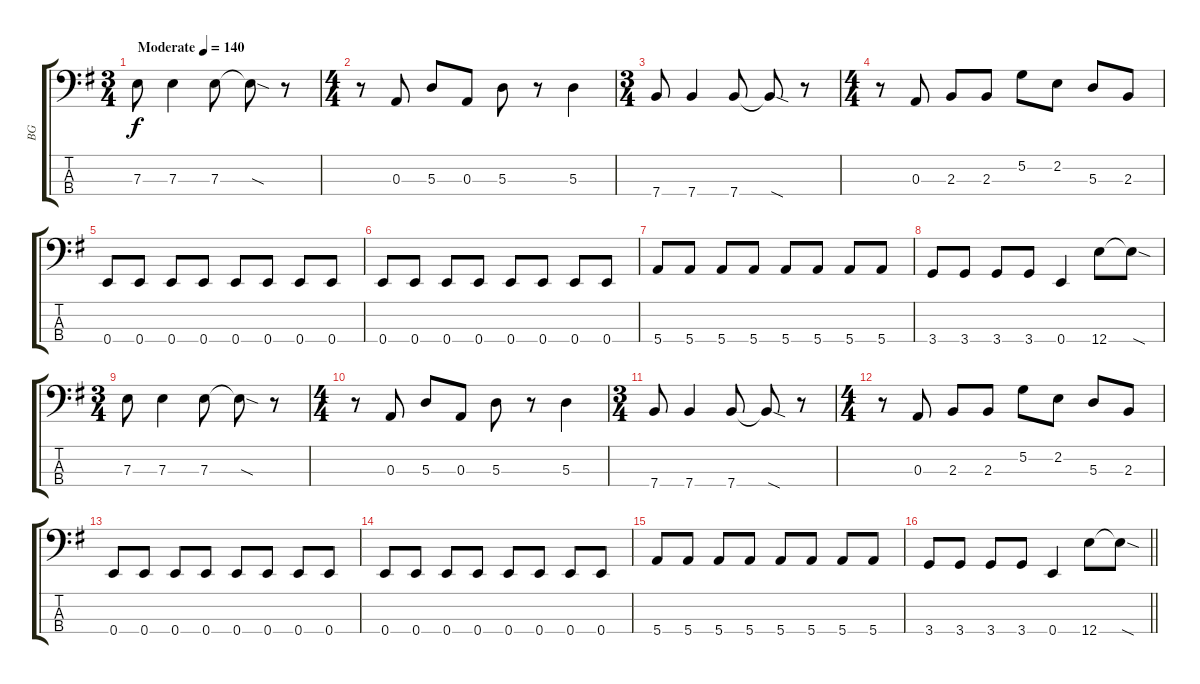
\track ("BG" "BG") {instrument electricbasspick}
\staff {score tabs}
\tuning (G2 D2 A1 E1) {hide}
\ts (3 4)
\tempo (140 "Moderate")
\clef f4
\ks eminor
7.3.8{dy f instrument electricbasspick} 7.3.4 7.3.8 7.3{sod t}.8 r.8 |
\ts (4 4)
r.8 0.3.8 5.3.8 0.3.8 5.3.8 r.8 5.3.4 |
\ts (3 4)
7.4.8 7.4.4 7.4.8 7.4{sod t}.8 r.8 |
\ts (4 4)
r.8 0.3.8 2.3.8 2.3.8 5.2.8 2.2.8 5.3.8 2.3.8 |
0.4.8 0.4.8 0.4.8 0.4.8 0.4.8 0.4.8 0.4.8 0.4.8 |
0.4.8 0.4.8 0.4.8 0.4.8 0.4.8 0.4.8 0.4.8 0.4.8 |
5.4.8 5.4.8 5.4.8 5.4.8 5.4.8 5.4.8 5.4.8 5.4.8 |
3.4.8 3.4.8 3.4.8 3.4.8 0.4.4 12.4.8 12.4{sod t}.8 |
\ts (3 4)
7.3.8 7.3.4 7.3.8 7.3{sod t}.8 r.8 |
\ts (4 4)
r.8 0.3.8 5.3.8 0.3.8 5.3.8 r.8 5.3.4 |
\ts (3 4)
7.4.8 7.4.4 7.4.8 7.4{sod t}.8 r.8 |
\ts (4 4)
r.8 0.3.8 2.3.8 2.3.8 5.2.8 2.2.8 5.3.8 2.3.8 |
0.4.8 0.4.8 0.4.8 0.4.8 0.4.8 0.4.8 0.4.8 0.4.8 |
0.4.8 0.4.8 0.4.8 0.4.8 0.4.8 0.4.8 0.4.8 0.4.8 |
5.4.8 5.4.8 5.4.8 5.4.8 5.4.8 5.4.8 5.4.8 5.4.8 |
\barLineRight lightlight
3.4.8 3.4.8 3.4.8 3.4.8 0.4.4 12.4.8 12.4{sod t}.8
